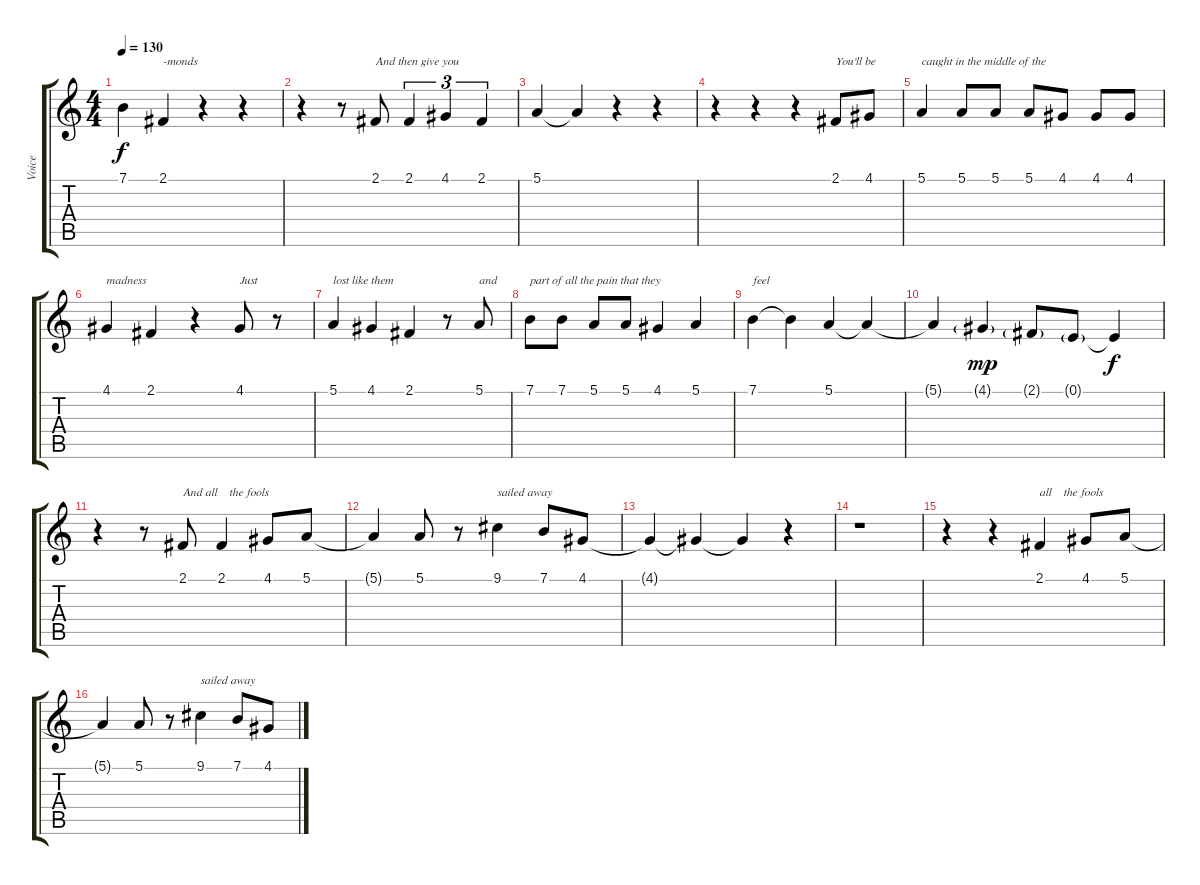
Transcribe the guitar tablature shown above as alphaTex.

\track ("Voice" "Voice") {instrument violin}
\staff {score tabs}
\tuning (E4 B3 G3 D3 A2 E2) {hide}
\ts (4 4)
\tempo 130
\clef g2
\ks c
7.1{t}.4{dy f} 2.1.4{txt "-monds"} r.4 r.4 |
r.4 r.8 2.1.8{txt "And then give you"} 2.1.4{tu (3 2)} 4.1.4{tu (3 2)} 2.1.4{tu (3 2)} |
5.1.4 5.1{t}.4 r.4 r.4 |
r.4 r.4 r.4 2.1.8{txt "You'll be"} 4.1.8 |
5.1.4{txt "caught in the middle of the"} 5.1.8 5.1.8 5.1.8 4.1.8 4.1.8 4.1.8 |
4.1.4{txt "madness"} 2.1.4 r.4 4.1.8{txt "Just"} r.8 |
5.1.4{txt "lost like them"} 4.1.4 2.1.4 r.8 5.1.8{txt "and"} |
7.1.8{txt "part of all the pain that they"} 7.1.8 5.1.8 5.1.8 4.1.4 5.1.4 |
7.1.4{txt "feel"} 7.1{t}.4 5.1.4 5.1{t}.4 |
5.1{t}.4 4.1{g}.4{dy mp} 2.1{g}.8 0.1{g}.8 0.1{t}.4{dy f} |
r.4 r.8 2.1.8{txt "And all    the fools"} 2.1.4 4.1.8 5.1.8 |
5.1{t}.4 5.1.8 r.8 9.1.4{txt "sailed away"} 7.1.8 4.1.8 |
4.1{t}.4 4.1{t}.4 4.1{t}.4 r.4 |
r.1 |
r.4 r.4 2.1.4{txt "all    the fools"} 4.1.8 5.1.8 |
5.1{t}.4 5.1.8 r.8 9.1.4{txt "sailed away"} 7.1.8 4.1.8
